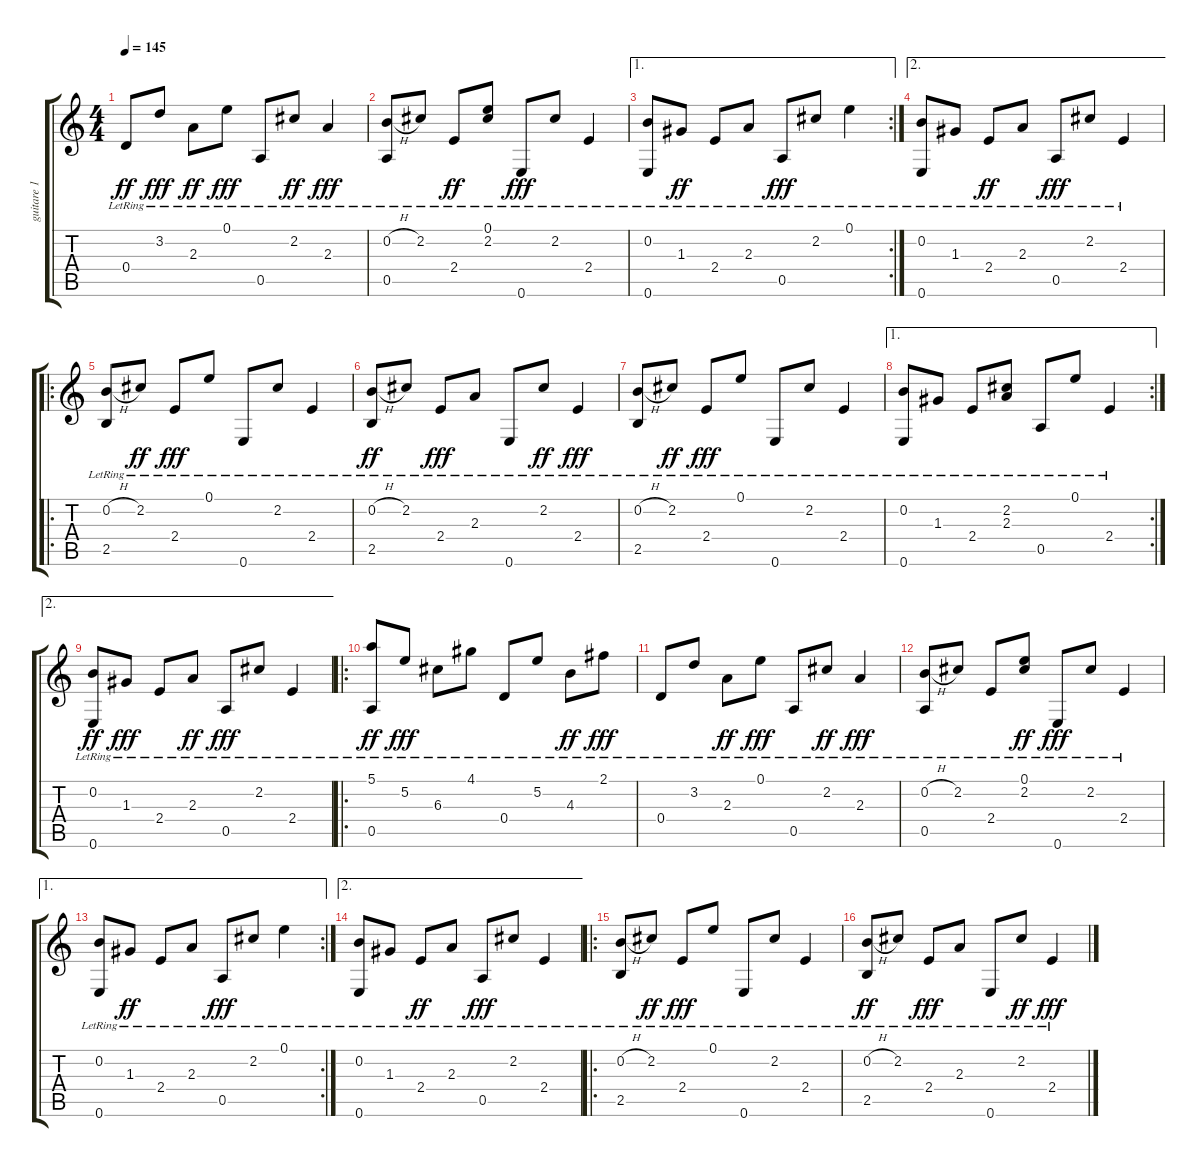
\track ("guitare 1" "guitare 1") {instrument acousticguitarsteel}
\staff {score tabs}
\tuning (E4 B3 G3 D3 A2 E2) {hide}
\ts (4 4)
\tempo 145
\clef g2
\ks c
0.4{lr}.8{dy ff} 3.2{lr}.8{dy fff} 2.3{lr}.8{dy ff} 0.1{lr}.8{dy fff} 0.5{lr}.8 2.2{lr}.8{dy ff} 2.3{lr}.4{dy fff} |
(0.2{h} 0.5{lr}).8 2.2{lr}.8 2.4{lr}.8{dy ff} (0.1{lr} 2.2{lr}).8 0.6{lr}.8{dy fff} 2.2{lr}.8 2.4{lr}.4 |
\ae 1
\rc 2
(0.2{lr} 0.6{lr}).8 1.3{lr}.8{dy ff} 2.4{lr}.8 2.3{lr}.8 0.5{lr}.8{dy fff} 2.2{lr}.8 0.1{lr}.4 |
\ae 2
(0.2{lr} 0.6{lr}).8 1.3{lr}.8 2.4{lr}.8{dy ff} 2.3{lr}.8 0.5{lr}.8{dy fff} 2.2{lr}.8 2.4{lr}.4 |
\ro
(0.2{h} 2.5{lr}).8 2.2{lr}.8{dy ff} 2.4{lr}.8{dy fff} 0.1{lr}.8 0.6{lr}.8 2.2{lr}.8 2.4{lr}.4 |
(0.2{h} 2.5{lr}).8{dy ff} 2.2{lr}.8 2.4{lr}.8{dy fff} 2.3{lr}.8 0.6{lr}.8 2.2{lr}.8{dy ff} 2.4{lr}.4{dy fff} |
(0.2{h} 2.5{lr}).8 2.2{lr}.8{dy ff} 2.4{lr}.8{dy fff} 0.1{lr}.8 0.6{lr}.8 2.2{lr}.8 2.4{lr}.4 |
\ae 1
\rc 2
(0.2{lr} 0.6{lr}).8 1.3{lr}.8 2.4{lr}.8 (2.2{lr} 2.3{lr}).8 0.5{lr}.8 0.1{lr}.8 2.4{lr}.4 |
\ae 2
(0.2{lr} 0.6{lr}).8{dy ff} 1.3{lr}.8{dy fff} 2.4{lr}.8 2.3{lr}.8{dy ff} 0.5{lr}.8{dy fff} 2.2{lr}.8 2.4{lr}.4 |
\ro
(5.1{lr} 0.5{lr}).8{dy ff} 5.2{lr}.8{dy fff} 6.3{lr}.8 4.1{lr}.8 0.4{lr}.8 5.2{lr}.8 4.3{lr}.8{dy ff} 2.1{lr}.8{dy fff} |
0.4{lr}.8 3.2{lr}.8 2.3{lr}.8{dy ff} 0.1{lr}.8{dy fff} 0.5{lr}.8 2.2{lr}.8{dy ff} 2.3{lr}.4{dy fff} |
(0.2{h} 0.5{lr}).8 2.2{lr}.8 2.4{lr}.8 (0.1{lr} 2.2{lr}).8{dy ff} 0.6{lr}.8{dy fff} 2.2{lr}.8 2.4{lr}.4 |
\ae 1
\rc 2
(0.2{lr} 0.6{lr}).8 1.3{lr}.8{dy ff} 2.4{lr}.8 2.3{lr}.8 0.5{lr}.8{dy fff} 2.2{lr}.8 0.1{lr}.4 |
\ae 2
(0.2{lr} 0.6{lr}).8 1.3{lr}.8 2.4{lr}.8{dy ff} 2.3{lr}.8 0.5{lr}.8{dy fff} 2.2{lr}.8 2.4{lr}.4 |
\ro
(0.2{h} 2.5{lr}).8 2.2{lr}.8{dy ff} 2.4{lr}.8{dy fff} 0.1{lr}.8 0.6{lr}.8 2.2{lr}.8 2.4{lr}.4 |
(0.2{h} 2.5{lr}).8{dy ff} 2.2{lr}.8 2.4{lr}.8{dy fff} 2.3{lr}.8 0.6{lr}.8 2.2{lr}.8{dy ff} 2.4{lr}.4{dy fff}
